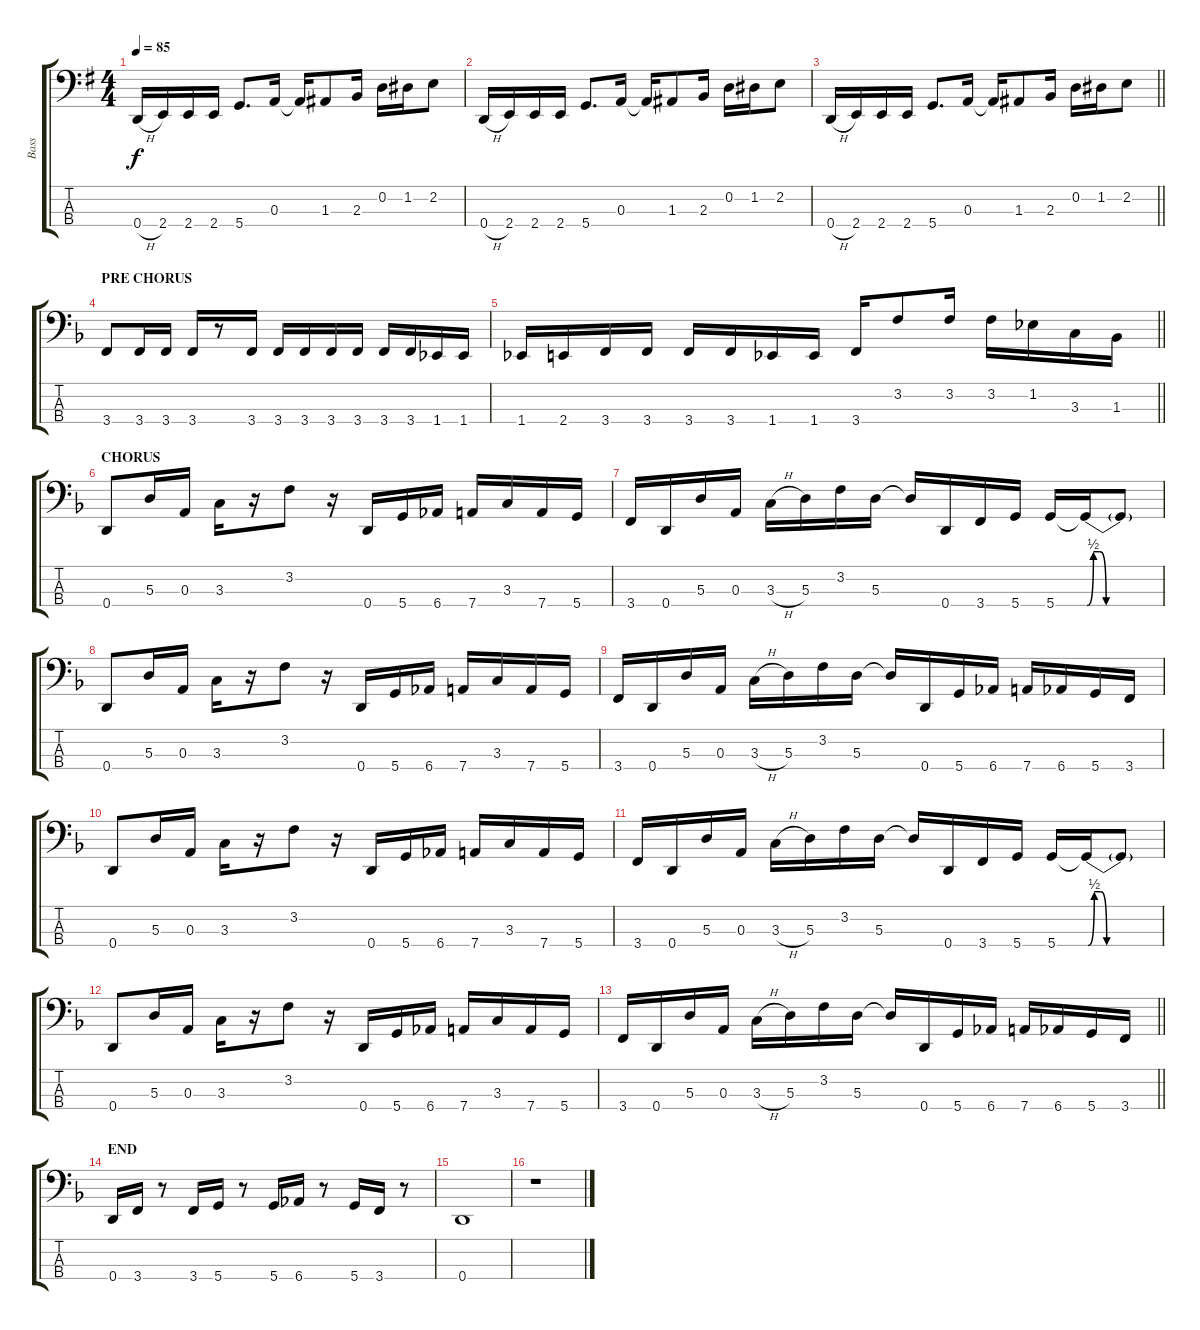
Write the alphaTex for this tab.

\track ("Bass" "Bass") {instrument electricbasspick}
\staff {score tabs}
\tuning (G2 D2 A1 D1) {hide}
\ts (4 4)
\tempo 85
\clef f4
\ks eminor
0.4{h}.16{dy f} 2.4.16 2.4.16 2.4.16 5.4.8{d} 0.3.16 0.3{t}.16 1.3.8 2.3.16 0.2.16 1.2.16 2.2.8 |
0.4{h}.16 2.4.16 2.4.16 2.4.16 5.4.8{d} 0.3.16 0.3{t}.16 1.3.8 2.3.16 0.2.16 1.2.16 2.2.8 |
\barLineRight lightlight
0.4{h}.16 2.4.16 2.4.16 2.4.16 5.4.8{d} 0.3.16 0.3{t}.16 1.3.8 2.3.16 0.2.16 1.2.16 2.2.8 |
\section ("" "PRE CHORUS")
\ks dminor
3.4.8 3.4.16 3.4.16 3.4.16 r.8 3.4.16 3.4.16 3.4.16 3.4.16 3.4.16 3.4.16 3.4.16 1.4.16 1.4.16 |
\barLineRight lightlight
1.4.16 2.4.16 3.4.16 3.4.16 3.4.16 3.4.16 1.4.16 1.4.16 3.4.16 3.2.8 3.2.16 3.2.16 1.2.16 3.3.16 1.3.16 |
\section ("" "CHORUS")
0.4.8 5.3.16 0.3.16 3.3.16 r.16 3.2.8 r.16 0.4.16 5.4.16 6.4.16 7.4.16 3.3.16 7.4.16 5.4.16 |
3.4.16 0.4.16 5.3.16 0.3.16 3.3{h}.16 5.3.16 3.2.16 5.3.16 5.3{t}.16 0.4.16 3.4.16 5.4.16 5.4.16 5.4{be (custom 0 0 5 2 10 2 15 0 60 0) t}.16 5.4{t}.8 |
0.4.8 5.3.16 0.3.16 3.3.16 r.16 3.2.8 r.16 0.4.16 5.4.16 6.4.16 7.4.16 3.3.16 7.4.16 5.4.16 |
3.4.16 0.4.16 5.3.16 0.3.16 3.3{h}.16 5.3.16 3.2.16 5.3.16 5.3{t}.16 0.4.16 5.4.16 6.4.16 7.4.16 6.4.16 5.4.16 3.4.16 |
0.4.8 5.3.16 0.3.16 3.3.16 r.16 3.2.8 r.16 0.4.16 5.4.16 6.4.16 7.4.16 3.3.16 7.4.16 5.4.16 |
3.4.16 0.4.16 5.3.16 0.3.16 3.3{h}.16 5.3.16 3.2.16 5.3.16 5.3{t}.16 0.4.16 3.4.16 5.4.16 5.4.16 5.4{be (custom 0 0 5 2 10 2 15 0 60 0) t}.16 5.4{t}.8 |
0.4.8 5.3.16 0.3.16 3.3.16 r.16 3.2.8 r.16 0.4.16 5.4.16 6.4.16 7.4.16 3.3.16 7.4.16 5.4.16 |
\barLineRight lightlight
3.4.16 0.4.16 5.3.16 0.3.16 3.3{h}.16 5.3.16 3.2.16 5.3.16 5.3{t}.16 0.4.16 5.4.16 6.4.16 7.4.16 6.4.16 5.4.16 3.4.16 |
\section ("" "END")
0.4.16 3.4.16 r.8 3.4.16 5.4.16 r.8 5.4.16 6.4.16 r.8 5.4.16 3.4.16 r.8 |
0.4.1 |
r.1
